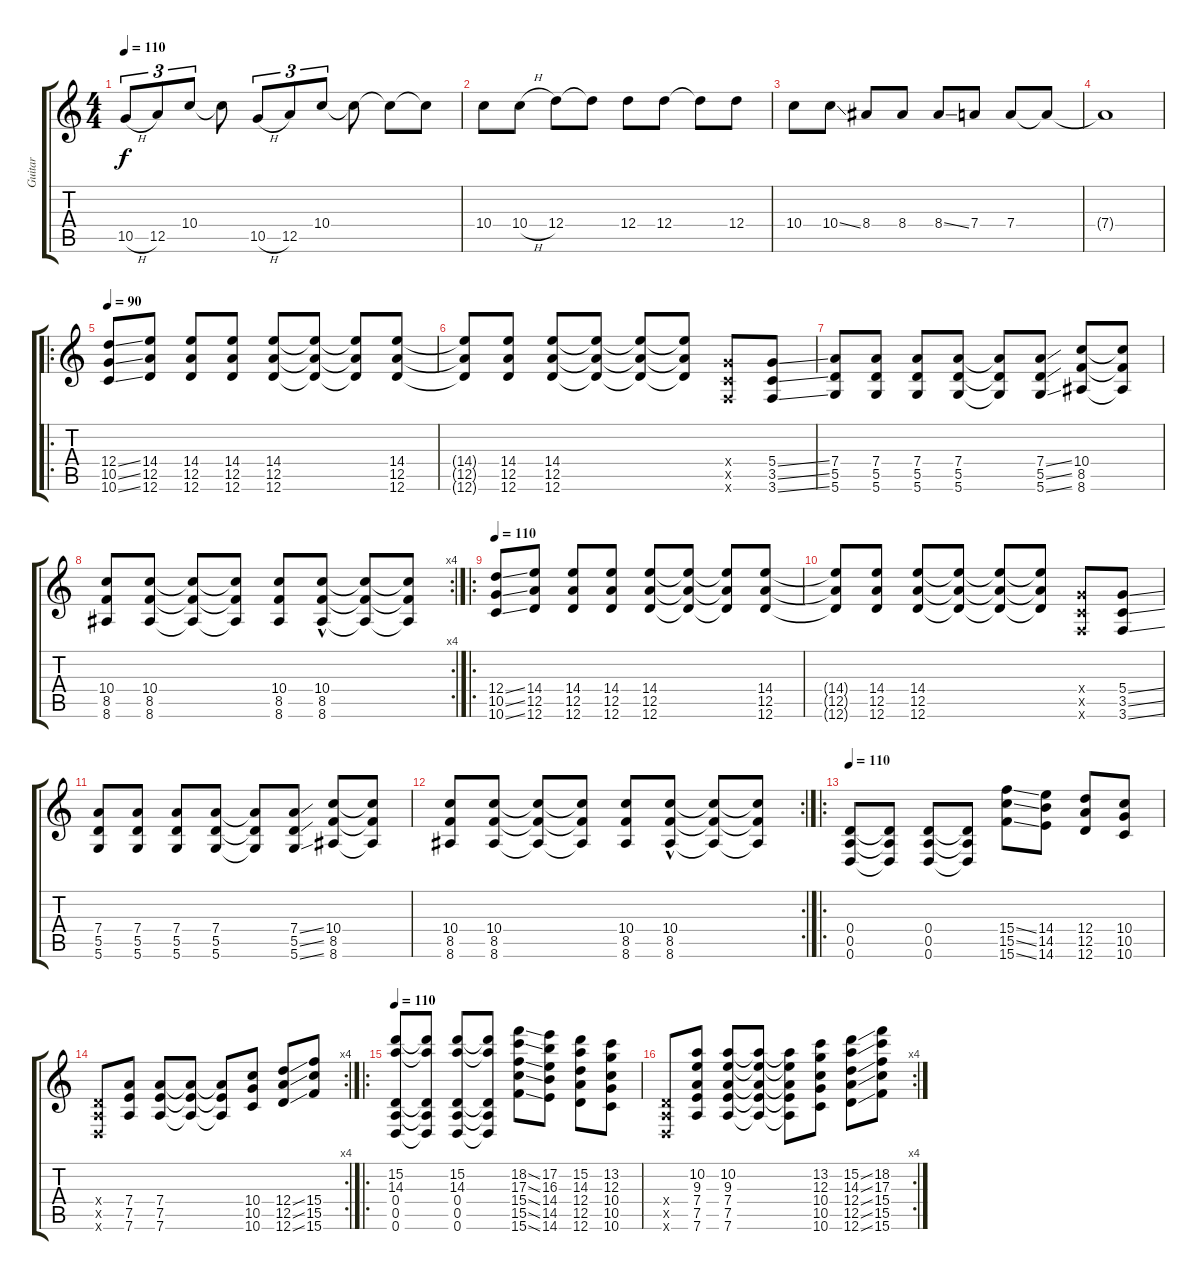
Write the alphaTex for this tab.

\track ("Guitar" "Guitar") {instrument distortionguitar}
\staff {score tabs}
\tuning (E4 B3 G3 D3 A2 D2) {hide}
\ts (4 4)
\tempo 110
\clef g2
\ks c
10.5{h}.8{tu (3 2) dy f} 12.5.8{tu (3 2)} 10.4.8{tu (3 2)} 10.4{t}.8 10.5{h}.8{tu (3 2)} 12.5.8{tu (3 2)} 10.4.8{tu (3 2)} 10.4{t}.8 10.4{t}.8 10.4{t}.8 |
10.4.8 10.4{h}.8 12.4.8 12.4{t}.8 12.4.8 12.4.8 12.4{t}.8 12.4.8 |
10.4.8 10.4{ss}.8 8.4.8 8.4.8 8.4{ss}.8 7.4.8 7.4.8 7.4{t}.8 |
7.4{t}.1 |
\ro
\tempo 90
(12.4{ss} 10.5{ss} 10.6{ss}).8{balance 16 instrument tremolostrings} (14.4 12.5 12.6).8 (14.4 12.5 12.6).8 (14.4 12.5 12.6).8 (14.4 12.5 12.6).8 (14.4{t} 12.5{t} 12.6{t}).8 (14.4{t} 12.5{t} 12.6{t}).8 (14.4 12.5 12.6).8 |
(14.4{t} 12.5{t} 12.6{t}).8 (14.4 12.5 12.6).8 (14.4 12.5 12.6).8 (14.4{t} 12.5{t} 12.6{t}).8 (14.4{t} 12.5{t} 12.6{t}).8 (14.4{t} 12.5{t} 12.6{t}).8 (5.4{x} 3.5{x} 3.6{x}).8 (5.4{ss} 3.5{ss} 3.6{ss}).8 |
(7.4 5.5 5.6).8 (7.4 5.5 5.6).8 (7.4 5.5 5.6).8 (7.4 5.5 5.6).8 (7.4{t} 5.5{t} 5.6{t}).8 (7.4{ss} 5.5{ss} 5.6{ss}).8 (10.4 8.5 8.6).8 (10.4{t} 8.5{t} 8.6{t}).8 |
\rc 4
(10.4 8.5 8.6).8 (10.4 8.5 8.6).8 (10.4{t} 8.5{t} 8.6{t}).8 (10.4{t} 8.5{t} 8.6{t}).8 (10.4 8.5 8.6).8 (10.4{hac} 8.5{hac} 8.6).8 (10.4{t} 8.5{t} 8.6{t}).8 (10.4{t} 8.5{t} 8.6{t}).8 |
\ro
\tempo 110
(12.4{ss} 10.5{ss} 10.6{ss}).8{balance 16 instrument distortionguitar} (14.4 12.5 12.6).8 (14.4 12.5 12.6).8 (14.4 12.5 12.6).8 (14.4 12.5 12.6).8 (14.4{t} 12.5{t} 12.6{t}).8 (14.4{t} 12.5{t} 12.6{t}).8 (14.4 12.5 12.6).8 |
(14.4{t} 12.5{t} 12.6{t}).8 (14.4 12.5 12.6).8 (14.4 12.5 12.6).8 (14.4{t} 12.5{t} 12.6{t}).8 (14.4{t} 12.5{t} 12.6{t}).8 (14.4{t} 12.5{t} 12.6{t}).8 (5.4{x} 3.5{x} 3.6{x}).8 (5.4{ss} 3.5{ss} 3.6{ss}).8 |
(7.4 5.5 5.6).8 (7.4 5.5 5.6).8 (7.4 5.5 5.6).8 (7.4 5.5 5.6).8 (7.4{t} 5.5{t} 5.6{t}).8 (7.4{ss} 5.5{ss} 5.6{ss}).8 (10.4 8.5 8.6).8 (10.4{t} 8.5{t} 8.6{t}).8 |
\rc 2
(10.4 8.5 8.6).8 (10.4 8.5 8.6).8 (10.4{t} 8.5{t} 8.6{t}).8 (10.4{t} 8.5{t} 8.6{t}).8 (10.4 8.5 8.6).8 (10.4{hac} 8.5{hac} 8.6).8 (10.4{t} 8.5{t} 8.6{t}).8 (10.4{t} 8.5{t} 8.6{t}).8 |
\ro
\tempo 110
(0.4 0.5 0.6).8 (0.4{t} 0.5{t} 0.6{t}).8 (0.4 0.5 0.6).8 (0.4{t} 0.5{t} 0.6{t}).8 (15.4{ss} 15.5{ss} 15.6{ss}).8 (14.4 14.5 14.6).8 (12.4 12.5 12.6).8 (10.4 10.5 10.6).8 |
\rc 4
(0.4{x} 0.5{x} 0.6{x}).8 (7.4 7.5 7.6).8 (7.4 7.5 7.6).8 (7.4{t} 7.5{t} 7.6{t}).8 (7.4{t} 7.5{t} 7.6{t}).8 (10.4 10.5 10.6).8 (12.4{ss} 12.5{ss} 12.6{ss}).8 (15.4 15.5 15.6).8 |
\ro
\tempo 110
(15.2 14.3 0.4 0.5 0.6).8 (15.2{t} 14.3{t} 0.4{t} 0.5{t} 0.6{t}).8 (15.2 14.3 0.4 0.5 0.6).8 (15.2{t} 14.3{t} 0.4{t} 0.5{t} 0.6{t}).8 (18.2{ss} 17.3{ss} 15.4{ss} 15.5{ss} 15.6{ss}).8 (17.2 16.3 14.4 14.5 14.6).8 (15.2 14.3 12.4 12.5 12.6).8 (13.2 12.3 10.4 10.5 10.6).8 |
\rc 4
(0.4{x} 0.5{x} 0.6{x}).8 (10.2 9.3 7.4 7.5 7.6).8 (10.2 9.3 7.4 7.5 7.6).8 (10.2{t} 9.3{t} 7.4{t} 7.5{t} 7.6{t}).8 (10.2{t} 9.3{t} 7.4{t} 7.5{t} 7.6{t}).8 (13.2 12.3 10.4 10.5 10.6).8 (15.2{ss} 14.3{ss} 12.4{ss} 12.5{ss} 12.6{ss}).8 (18.2 17.3 15.4 15.5 15.6).8
